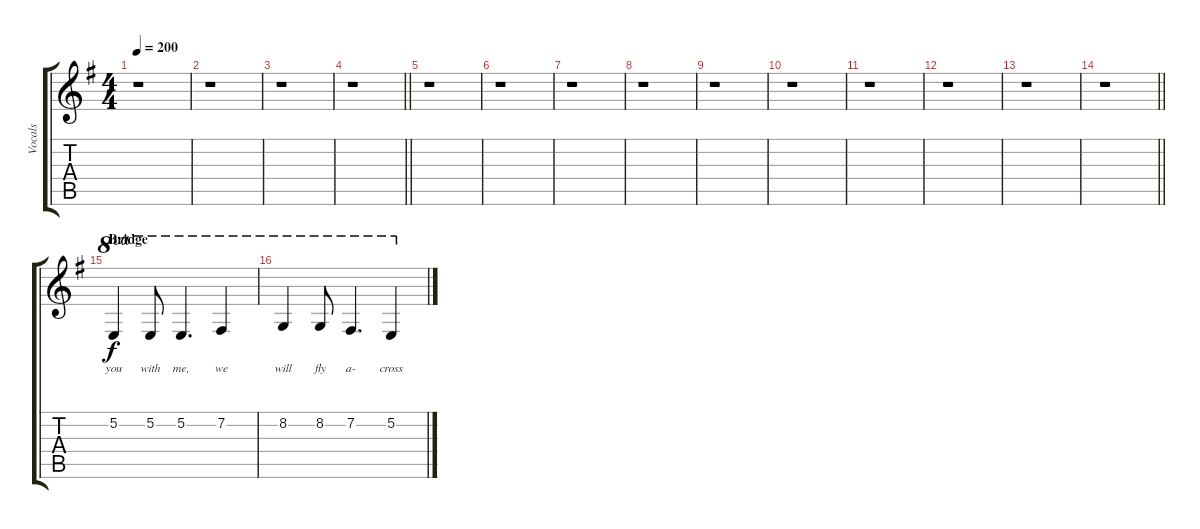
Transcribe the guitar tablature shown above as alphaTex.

\track ("Vocals" "Vocals") {instrument lead2sawtooth}
\staff {score tabs}
\tuning (E4 B3 G3 D3 A2 E2) {hide}
\ts (4 4)
\tempo 200
\clef g2
\ks g
r.1{dy f} |
r.1 |
r.1 |
\barLineRight lightlight
r.1 |
\section ("" "")
r.1 |
r.1 |
r.1 |
r.1 |
r.1 |
r.1 |
r.1 |
r.1 |
r.1 |
\barLineRight lightlight
r.1 |
\section ("" "Bridge")
5.2.4{ot 8va lyrics (0 "you") lyrics (1 "") lyrics (2 "") lyrics (3 "") lyrics (4 "")} 5.2.8{ot 8va lyrics (0 "with") lyrics (1 "") lyrics (2 "") lyrics (3 "") lyrics (4 "")} 5.2.4{d ot 8va lyrics (0 "me,") lyrics (1 "") lyrics (2 "") lyrics (3 "") lyrics (4 "")} 7.2.4{ot 8va lyrics (0 "we") lyrics (1 "") lyrics (2 "") lyrics (3 "") lyrics (4 "")} |
8.2.4{ot 8va lyrics (0 "will") lyrics (1 "") lyrics (2 "") lyrics (3 "") lyrics (4 "")} 8.2.8{ot 8va lyrics (0 "fly") lyrics (1 "") lyrics (2 "") lyrics (3 "") lyrics (4 "")} 7.2.4{d ot 8va lyrics (0 "a-") lyrics (1 "") lyrics (2 "") lyrics (3 "") lyrics (4 "")} 5.2.4{ot 8va lyrics (0 "cross") lyrics (1 "") lyrics (2 "") lyrics (3 "") lyrics (4 "")}
